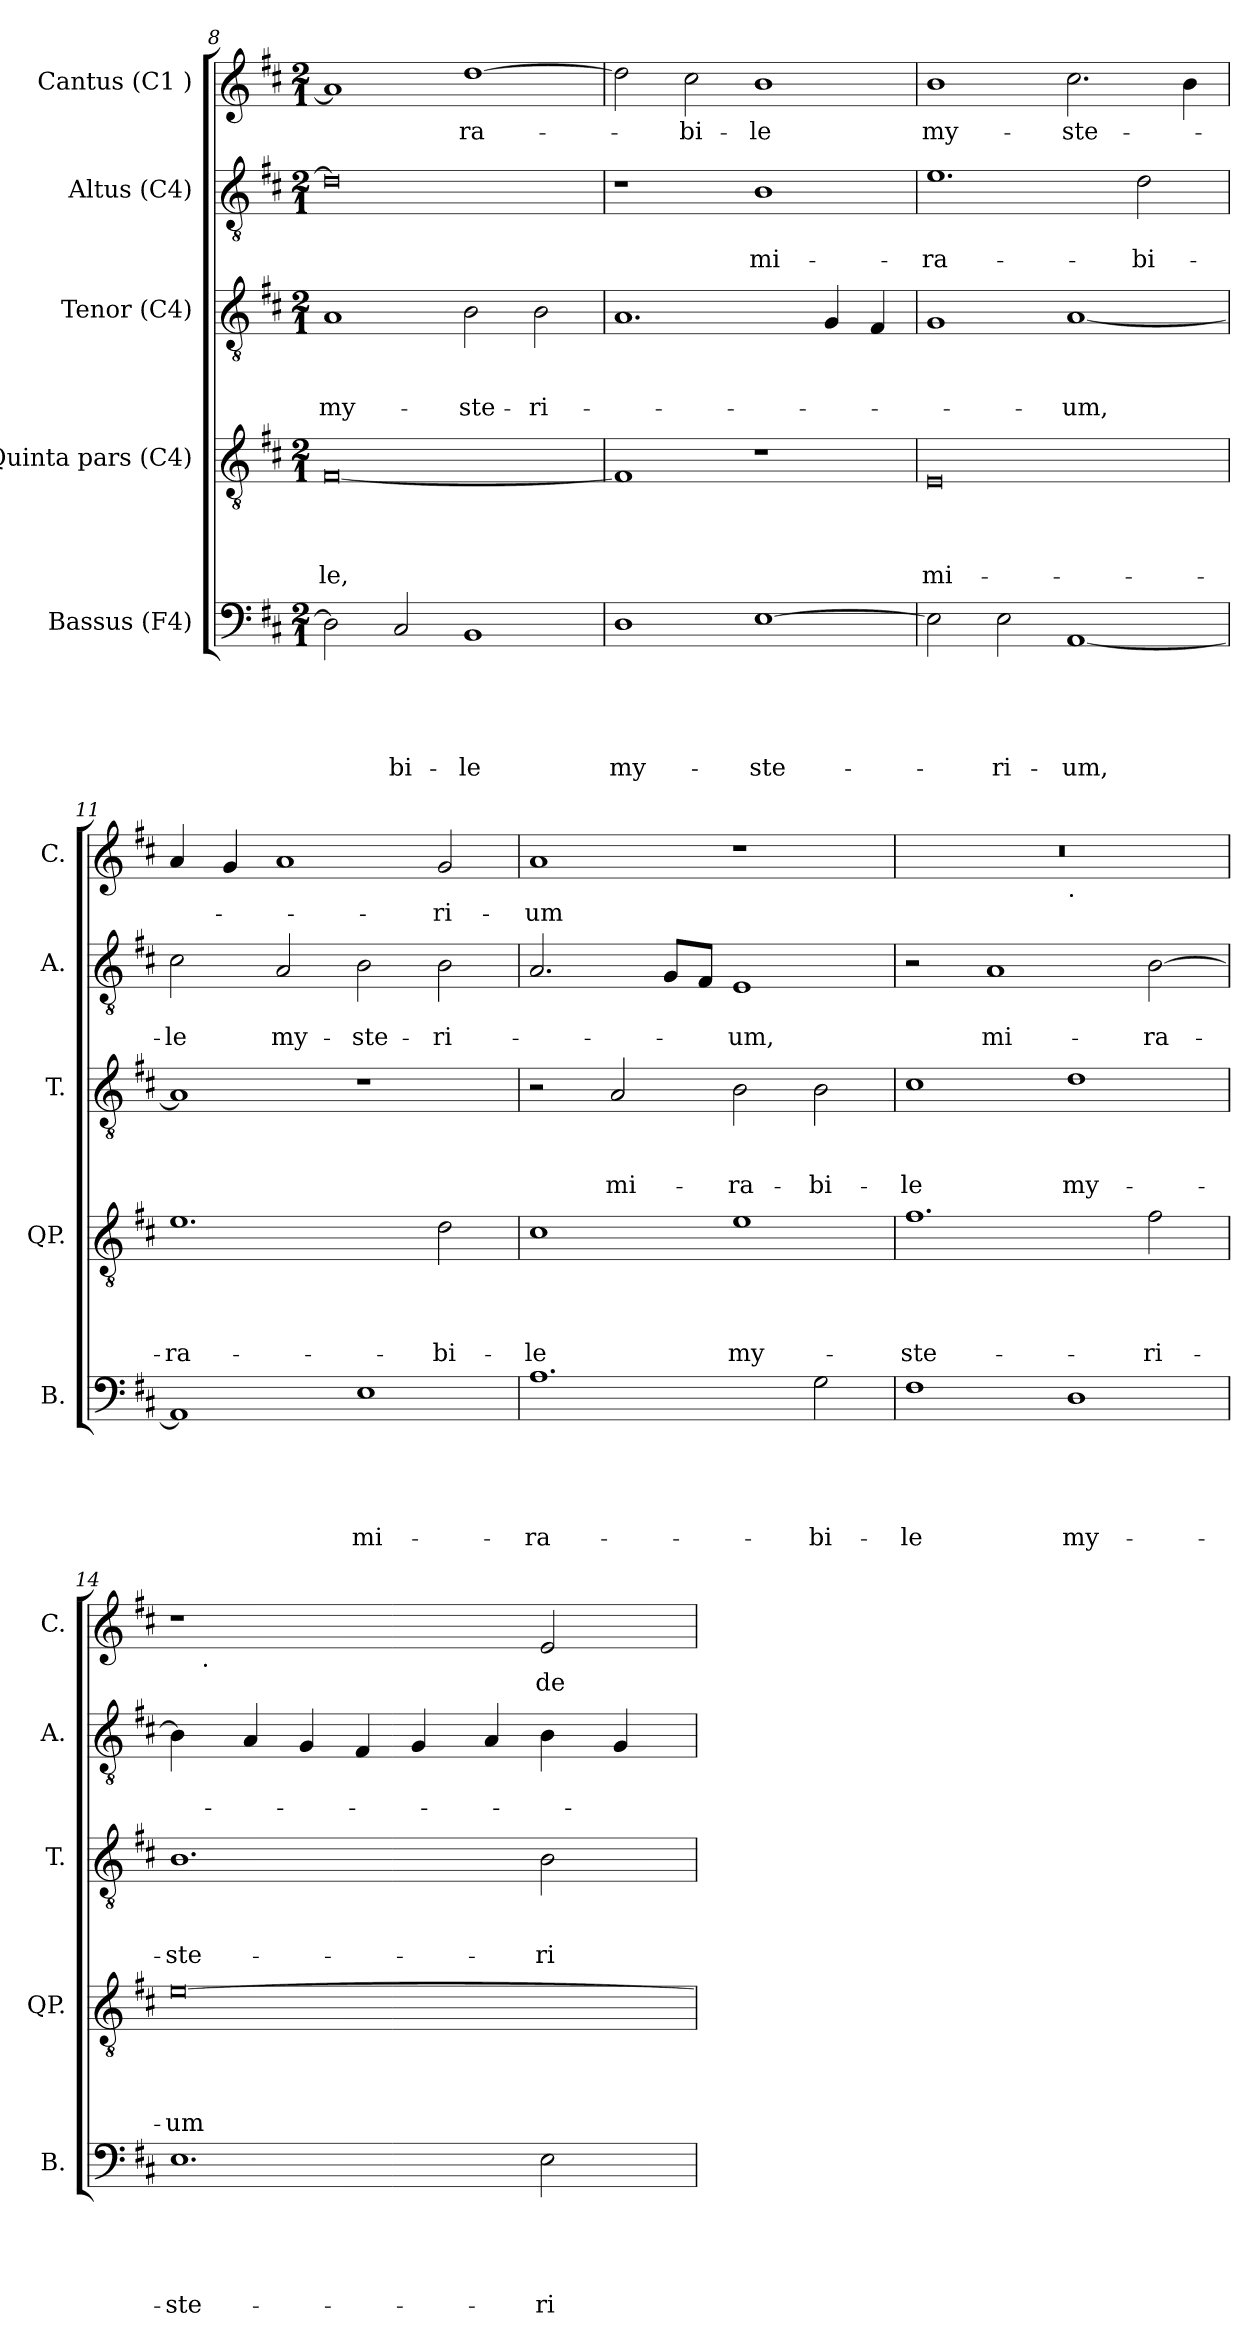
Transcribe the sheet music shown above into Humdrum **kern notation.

**kern	**text	**text	**text	**text	**text	**kern	**text	**text	**text	**text	**kern	**text	**text	**text	**kern	**text	**text	**kern	**text
*part5	*part5	*part5	*part5	*part5	*part5	*part4	*part4	*part4	*part4	*part4	*part3	*part3	*part3	*part3	*part2	*part2	*part2	*part1	*part1
*staff5	*staff5	*staff5	*staff5	*staff5	*staff5	*staff4	*staff4	*staff4	*staff4	*staff4	*staff3	*staff3	*staff3	*staff3	*staff2	*staff2	*staff2	*staff1	*staff1
*I"Bassus (F4)	*	*	*	*	*	*I"Quinta pars (C4)	*	*	*	*	*I"Tenor (C4)	*	*	*	*I"Altus (C4)	*	*	*I"Cantus (C1 )	*
*I'B.	*	*	*	*	*	*I'QP.	*	*	*	*	*I'T.	*	*	*	*I'A.	*	*	*I'C.	*
*clefF4	*	*	*	*	*	*clefGv2	*	*	*	*	*clefGv2	*	*	*	*clefGv2	*	*	*clefG2	*
*k[f#c#]	*	*	*	*	*	*k[f#c#]	*	*	*	*	*k[f#c#]	*	*	*	*k[f#c#]	*	*	*k[f#c#]	*
*D:	*	*	*	*	*	*D:	*	*	*	*	*D:	*	*	*	*D:	*	*	*D:	*
*M2/1	*	*	*	*	*	*M2/1	*	*	*	*	*M2/1	*	*	*	*M2/1	*	*	*M2/1	*
=8	=8	=8	=8	=8	=8	=8	=8	=8	=8	=8	=8	=8	=8	=8	=8	=8	=8	=8	=8
!	!	!	!	!	!	!	!	!	!	!LO:LY:b	!	!	!	!LO:LY:b	!	!	!	!	!
2D\]	.	.	.	.	.	[<0F#	.	.	.	-le,	1A	.	.	my-	0d]	.	.	1a]	.
!	!	!	!	!	!LO:LY:b	!	!	!	!	!	!	!	!	!	!	!	!	!	!
2C#/	.	.	.	.	-bi-	.	.	.	.	.	.	.	.	.	.	.	.	.	.
!	!	!	!	!	!LO:LY:b	!	!	!	!	!	!	!	!	!LO:LY:b	!	!	!	!	!LO:LY:b
1BB	.	.	.	.	-le	.	.	.	.	.	2B\	.	.	-ste-	.	.	.	[>1dd	-ra-
!	!	!	!	!	!	!	!	!	!	!	!	!	!	!LO:LY:b	!	!	!	!	!
.	.	.	.	.	.	.	.	.	.	.	2B\	.	.	-ri-	.	.	.	.	.
=9	=9	=9	=9	=9	=9	=9	=9	=9	=9	=9	=9	=9	=9	=9	=9	=9	=9	=9	=9
!	!	!	!	!	!LO:LY:b	!	!	!	!	!	!	!	!	!	!	!	!	!	!
1D	.	.	.	.	my-	1F#]	.	.	.	.	1.A	.	.	.	1r	.	.	2dd\]	.
!	!	!	!	!	!	!	!	!	!	!	!	!	!	!	!	!	!	!	!LO:LY:b
.	.	.	.	.	.	.	.	.	.	.	.	.	.	.	.	.	.	2cc#\	-bi-
!	!	!	!	!	!LO:LY:b	!	!	!	!	!	!	!	!	!	!	!	!LO:LY:b	!	!LO:LY:b
[>1E	.	.	.	.	-ste-	1r	.	.	.	.	.	.	.	.	1B	.	mi-	1b	-le
.	.	.	.	.	.	.	.	.	.	.	4G/	.	.	.	.	.	.	.	.
.	.	.	.	.	.	.	.	.	.	.	4F#/	.	.	.	.	.	.	.	.
=10	=10	=10	=10	=10	=10	=10	=10	=10	=10	=10	=10	=10	=10	=10	=10	=10	=10	=10	=10
!	!	!	!	!	!	!	!	!	!	!LO:LY:b:rj	!	!	!	!	!	!	!LO:LY:b	!	!LO:LY:b
2E\]	.	.	.	.	.	0E	.	.	.	mi-	1G	.	.	.	1.e	.	-ra-	1b	my-
!	!	!	!	!	!LO:LY:b	!	!	!	!	!	!	!	!	!	!	!	!	!	!
2E\	.	.	.	.	-ri-	.	.	.	.	.	.	.	.	.	.	.	.	.	.
!	!	!	!	!	!LO:LY:b	!	!	!	!	!	!	!	!	!LO:LY:b	!	!	!	!	!LO:LY:b
[<1AA	.	.	.	.	-um,	.	.	.	.	.	[<1A	.	.	-um,	.	.	.	2.cc#\	-ste-
!	!	!	!	!	!	!	!	!	!	!	!	!	!	!	!	!	!LO:LY:b	!	!
.	.	.	.	.	.	.	.	.	.	.	.	.	.	.	2d\	.	-bi-	.	.
.	.	.	.	.	.	.	.	.	.	.	.	.	.	.	.	.	.	4b\	.
!!LO:LB:g=z
=11	=11	=11	=11	=11	=11	=11	=11	=11	=11	=11	=11	=11	=11	=11	=11	=11	=11	=11	=11
!	!	!	!	!	!	!	!	!	!	!LO:LY:b	!	!	!	!	!	!	!LO:LY:b	!	!
1AA]	.	.	.	.	.	1.e	.	.	.	-ra-	1A]	.	.	.	2c#\	.	-le	4a/	.
.	.	.	.	.	.	.	.	.	.	.	.	.	.	.	.	.	.	4g/	.
!	!	!	!	!	!	!	!	!	!	!	!	!	!	!	!	!	!LO:LY:b	!	!
.	.	.	.	.	.	.	.	.	.	.	.	.	.	.	2A/	.	my-	1a	.
!	!	!	!	!	!LO:LY:b	!	!	!	!	!	!	!	!	!	!	!	!LO:LY:b	!	!
1E	.	.	.	.	mi-	.	.	.	.	.	1r	.	.	.	2B\	.	-ste-	.	.
!	!	!	!	!	!	!	!	!	!	!LO:LY:b	!	!	!	!	!	!	!LO:LY:b	!	!LO:LY:b
.	.	.	.	.	.	2d\	.	.	.	-bi-	.	.	.	.	2B\	.	-ri-	2g/	-ri-
=12	=12	=12	=12	=12	=12	=12	=12	=12	=12	=12	=12	=12	=12	=12	=12	=12	=12	=12	=12
!	!	!	!	!	!LO:LY:b	!	!	!	!	!LO:LY:b	!	!	!	!	!	!	!	!	!LO:LY:b
1.A	.	.	.	.	-ra-	1c#	.	.	.	-le	2r	.	.	.	2.A/	.	.	1a	-um
!	!	!	!	!	!	!	!	!	!	!	!	!	!	!LO:LY:b	!	!	!	!	!
.	.	.	.	.	.	.	.	.	.	.	2A/	.	.	mi-	.	.	.	.	.
.	.	.	.	.	.	.	.	.	.	.	.	.	.	.	8G/L	.	.	.	.
.	.	.	.	.	.	.	.	.	.	.	.	.	.	.	8F#/J	.	.	.	.
!	!	!	!	!	!	!	!	!	!	!LO:LY:b	!	!	!	!LO:LY:b	!	!	!LO:LY:b	!	!
.	.	.	.	.	.	1e	.	.	.	my-	2B\	.	.	-ra-	1E	.	-um,	1r	.
!	!	!	!	!	!LO:LY:b	!	!	!	!	!	!	!	!	!LO:LY:b	!	!	!	!	!
2G\	.	.	.	.	-bi-	.	.	.	.	.	2B\	.	.	-bi-	.	.	.	.	.
=13	=13	=13	=13	=13	=13	=13	=13	=13	=13	=13	=13	=13	=13	=13	=13	=13	=13	=13	=13
!	!	!	!	!	!LO:LY:b	!	!	!	!	!LO:LY:b	!	!	!	!LO:LY:b	!	!	!	!	!
*	*	*	*	*	*	*	*	*	*	*	*	*	*	*	*	*	*	*^	*
1F#	.	.	.	.	-le	1.f#	.	.	.	-ste-	1c#	.	.	-le	2r	.	.	0r	1ryy	.
!	!	!	!	!	!	!	!	!	!	!	!	!	!	!	!	!	!LO:LY:b	!	!	!
.	.	.	.	.	.	.	.	.	.	.	.	.	.	.	1A	.	mi-	.	.	.
!	!	!	!	!	!	!	!	!	!	!	!	!	!	!	!	!	!	!	!LO:TX:b:t=.	!
!	!	!	!	!	!LO:LY:b	!	!	!	!	!	!	!	!	!LO:LY:b	!	!	!	!	!	!
1D	.	.	.	.	my-	.	.	.	.	.	1d	.	.	my-	.	.	.	.	1ryy	.
!	!	!	!	!	!	!	!	!	!	!LO:LY:b	!	!	!	!	!	!	!LO:LY:b	!	!	!
.	.	.	.	.	.	2f#\	.	.	.	-ri-	.	.	.	.	[>2B\	.	-ra-	.	.	.
=14	=14	=14	=14	=14	=14	=14	=14	=14	=14	=14	=14	=14	=14	=14	=14	=14	=14	=14	=14	=14
!	!	!	!	!	!LO:LY:b	!	!	!	!	!LO:LY:b	!	!	!	!LO:LY:b	!	!	!	!	!	!
1.E	.	.	.	.	-ste-	[>0e	.	.	.	-um	1.B	.	.	-ste-	4B\]	.	.	1r	16.ryy	.
!	!	!	!	!	!	!	!	!	!	!	!	!	!	!	!	!	!	!	!LO:TX:b:t=.	!
.	.	.	.	.	.	.	.	.	.	.	.	.	.	.	.	.	.	.	1ryy	.
.	.	.	.	.	.	.	.	.	.	.	.	.	.	.	4A/	.	.	.	.	.
.	.	.	.	.	.	.	.	.	.	.	.	.	.	.	4G/	.	.	.	.	.
.	.	.	.	.	.	.	.	.	.	.	.	.	.	.	4F#/	.	.	.	.	.
.	.	.	.	.	.	.	.	.	.	.	.	.	.	.	4G/	.	.	2ryy	.	.
.	.	.	.	.	.	.	.	.	.	.	.	.	.	.	.	.	.	.	2ryy	.
.	.	.	.	.	.	.	.	.	.	.	.	.	.	.	4A/	.	.	.	.	.
!	!	!	!	!	!LO:LY:b	!	!	!	!	!	!	!	!	!LO:LY:b	!	!	!	!	!	!LO:LY:b
2E\	.	.	.	.	-ri-	.	.	.	.	.	2B\	.	.	-ri-	4B\	.	.	2e/	.	de-
.	.	.	.	.	.	.	.	.	.	.	.	.	.	.	.	.	.	.	4ryy	.
.	.	.	.	.	.	.	.	.	.	.	.	.	.	.	4G/	.	.	.	.	.
.	.	.	.	.	.	.	.	.	.	.	.	.	.	.	.	.	.	.	8ryy	.
.	.	.	.	.	.	.	.	.	.	.	.	.	.	.	.	.	.	.	32ryy	.
*	*	*	*	*	*	*	*	*	*	*	*	*	*	*	*	*	*	*v	*v	*
=	=	=	=	=	=	=	=	=	=	=	=	=	=	=	=	=	=	=	=
*-	*-	*-	*-	*-	*-	*-	*-	*-	*-	*-	*-	*-	*-	*-	*-	*-	*-	*-	*-
